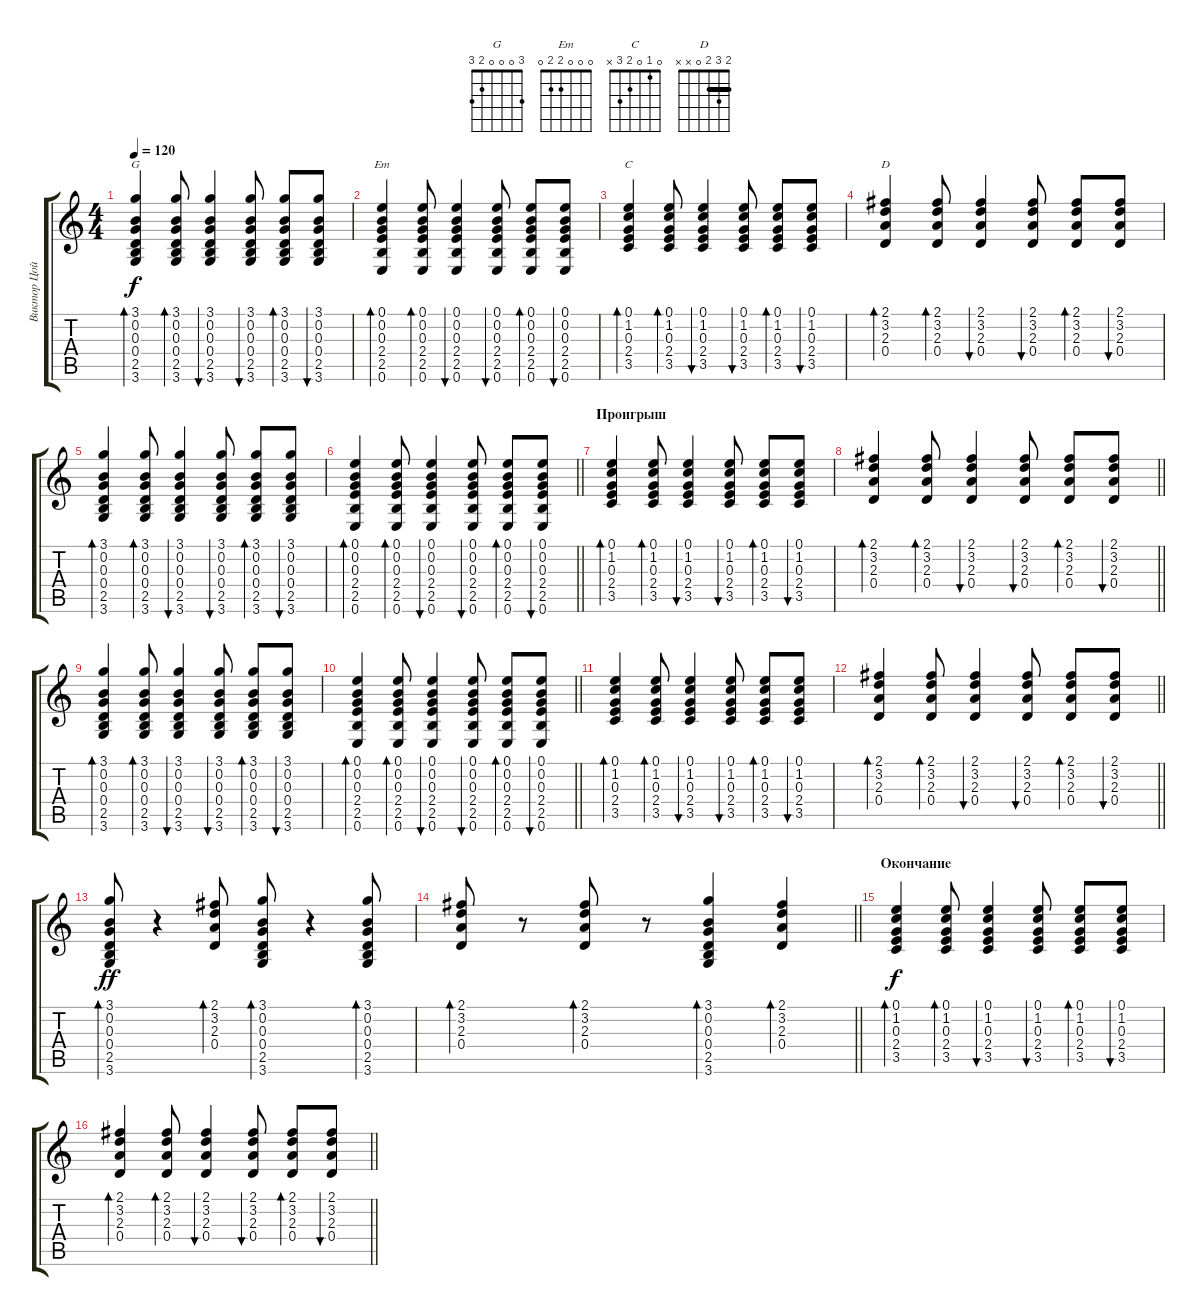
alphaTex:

\track ("Виктор Цой" "Виктор Цой") {instrument acousticguitarsteel}
\staff {score tabs}
\tuning (E4 B3 G3 D3 A2 E2) {hide}
\chord ("G" 3 0 0 0 2 3)
\chord ("Em" 0 0 0 2 2 0)
\chord ("C" 0 1 0 2 3 x)
\chord ("D" 2 3 2 0 x x) {barre 2}
\ts (4 4)
\tempo 120
\clef g2
\ks c
(3.1 0.2 0.3 0.4 2.5 3.6).4{bd 60 ch "G" dy f} (3.1 0.2 0.3 0.4 2.5 3.6).8{bd 60} (3.1 0.2 0.3 0.4 2.5 3.6).4{bu 60} (3.1 0.2 0.3 0.4 2.5 3.6).8{bu 60} (3.1 0.2 0.3 0.4 2.5 3.6).8{bd 60} (3.1 0.2 0.3 0.4 2.5 3.6).8{bu 60} |
(0.1 0.2 0.3 2.4 2.5 0.6).4{bd 60 ch "Em"} (0.1 0.2 0.3 2.4 2.5 0.6).8{bd 60} (0.1 0.2 0.3 2.4 2.5 0.6).4{bu 60} (0.1 0.2 0.3 2.4 2.5 0.6).8{bu 60} (0.1 0.2 0.3 2.4 2.5 0.6).8{bd 60} (0.1 0.2 0.3 2.4 2.5 0.6).8{bu 60} |
(0.1 1.2 0.3 2.4 3.5).4{bd 60 ch "C"} (0.1 1.2 0.3 2.4 3.5).8{bd 60} (0.1 1.2 0.3 2.4 3.5).4{bu 60} (0.1 1.2 0.3 2.4 3.5).8{bu 60} (0.1 1.2 0.3 2.4 3.5).8{bd 60} (0.1 1.2 0.3 2.4 3.5).8{bu 60} |
(2.1 3.2 2.3 0.4).4{bd 60 ch "D"} (2.1 3.2 2.3 0.4).8{bd 60} (2.1 3.2 2.3 0.4).4{bu 60} (2.1 3.2 2.3 0.4).8{bu 60} (2.1 3.2 2.3 0.4).8{bd 60} (2.1 3.2 2.3 0.4).8{bu 60} |
(3.1 0.2 0.3 0.4 2.5 3.6).4{bd 60} (3.1 0.2 0.3 0.4 2.5 3.6).8{bd 60} (3.1 0.2 0.3 0.4 2.5 3.6).4{bu 60} (3.1 0.2 0.3 0.4 2.5 3.6).8{bu 60} (3.1 0.2 0.3 0.4 2.5 3.6).8{bd 60} (3.1 0.2 0.3 0.4 2.5 3.6).8{bu 60} |
\barLineRight lightlight
(0.1 0.2 0.3 2.4 2.5 0.6).4{bd 60} (0.1 0.2 0.3 2.4 2.5 0.6).8{bd 60} (0.1 0.2 0.3 2.4 2.5 0.6).4{bu 60} (0.1 0.2 0.3 2.4 2.5 0.6).8{bu 60} (0.1 0.2 0.3 2.4 2.5 0.6).8{bd 60} (0.1 0.2 0.3 2.4 2.5 0.6).8{bu 60} |
\section ("" "Проигрыш")
(0.1 1.2 0.3 2.4 3.5).4{bd 60} (0.1 1.2 0.3 2.4 3.5).8{bd 60} (0.1 1.2 0.3 2.4 3.5).4{bu 60} (0.1 1.2 0.3 2.4 3.5).8{bu 60} (0.1 1.2 0.3 2.4 3.5).8{bd 60} (0.1 1.2 0.3 2.4 3.5).8{bu 60} |
\barLineRight lightlight
(2.1 3.2 2.3 0.4).4{bd 60} (2.1 3.2 2.3 0.4).8{bd 60} (2.1 3.2 2.3 0.4).4{bu 60} (2.1 3.2 2.3 0.4).8{bu 60} (2.1 3.2 2.3 0.4).8{bd 60} (2.1 3.2 2.3 0.4).8{bu 60} |
(3.1 0.2 0.3 0.4 2.5 3.6).4{bd 60} (3.1 0.2 0.3 0.4 2.5 3.6).8{bd 60} (3.1 0.2 0.3 0.4 2.5 3.6).4{bu 60} (3.1 0.2 0.3 0.4 2.5 3.6).8{bu 60} (3.1 0.2 0.3 0.4 2.5 3.6).8{bd 60} (3.1 0.2 0.3 0.4 2.5 3.6).8{bu 60} |
\barLineRight lightlight
(0.1 0.2 0.3 2.4 2.5 0.6).4{bd 60} (0.1 0.2 0.3 2.4 2.5 0.6).8{bd 60} (0.1 0.2 0.3 2.4 2.5 0.6).4{bu 60} (0.1 0.2 0.3 2.4 2.5 0.6).8{bu 60} (0.1 0.2 0.3 2.4 2.5 0.6).8{bd 60} (0.1 0.2 0.3 2.4 2.5 0.6).8{bu 60} |
(0.1 1.2 0.3 2.4 3.5).4{bd 60} (0.1 1.2 0.3 2.4 3.5).8{bd 60} (0.1 1.2 0.3 2.4 3.5).4{bu 60} (0.1 1.2 0.3 2.4 3.5).8{bu 60} (0.1 1.2 0.3 2.4 3.5).8{bd 60} (0.1 1.2 0.3 2.4 3.5).8{bu 60} |
\barLineRight lightlight
(2.1 3.2 2.3 0.4).4{bd 60} (2.1 3.2 2.3 0.4).8{bd 60} (2.1 3.2 2.3 0.4).4{bu 60} (2.1 3.2 2.3 0.4).8{bu 60} (2.1 3.2 2.3 0.4).8{bd 60} (2.1 3.2 2.3 0.4).8{bu 60} |
(3.1 0.2 0.3 0.4 2.5 3.6).8{bd 30 dy ff} r.4 (2.1 3.2 2.3 0.4).8{bd 30} (3.1 0.2 0.3 0.4 2.5 3.6).8{bd 30} r.4 (3.1 0.2 0.3 0.4 2.5 3.6).8{bd 30} |
\barLineRight lightlight
(2.1 3.2 2.3 0.4).8{bd 30} r.8 (2.1 3.2 2.3 0.4).8{bd 30} r.8 (3.1 0.2 0.3 0.4 2.5 3.6).4{bd 30} (2.1 3.2 2.3 0.4).4{bd 30} |
\section ("" "Окончание")
(0.1 1.2 0.3 2.4 3.5).4{bd 60 dy f} (0.1 1.2 0.3 2.4 3.5).8{bd 60} (0.1 1.2 0.3 2.4 3.5).4{bu 60} (0.1 1.2 0.3 2.4 3.5).8{bu 60} (0.1 1.2 0.3 2.4 3.5).8{bd 60} (0.1 1.2 0.3 2.4 3.5).8{bu 60} |
\barLineRight lightlight
(2.1 3.2 2.3 0.4).4{bd 60} (2.1 3.2 2.3 0.4).8{bd 60} (2.1 3.2 2.3 0.4).4{bu 60} (2.1 3.2 2.3 0.4).8{bu 60} (2.1 3.2 2.3 0.4).8{bd 60} (2.1 3.2 2.3 0.4).8{bu 60}
